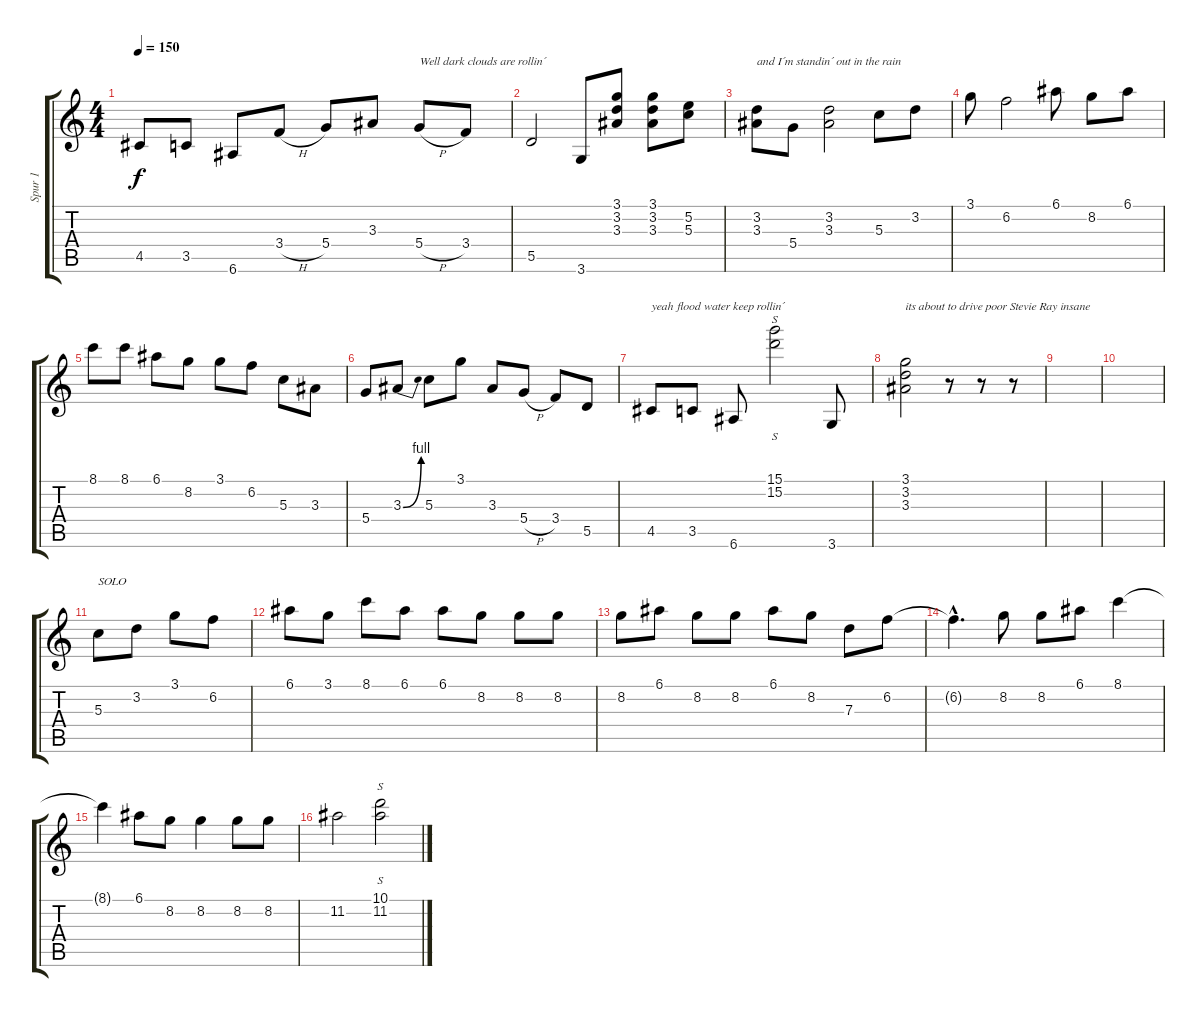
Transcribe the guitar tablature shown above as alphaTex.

\track ("Spur 1" "Spur 1") {instrument overdrivenguitar}
\staff {score tabs}
\tuning (E4 B3 G3 D3 A2 E2) {hide}
\ts (4 4)
\tempo 150
\clef g2
\ks c
4.5.8{dy f} 3.5.8 6.6.8 3.4{h}.8 5.4.8 3.3.8 5.4{h}.8{txt "Well dark clouds are rollin´"} 3.4.8 |
5.5.2 3.6.8 (3.1 3.2 3.3).8 (3.1 3.2 3.3).8 (5.2 5.3).8 |
(3.2 3.3).8{txt "and I´m standin´ out in the rain"} 5.4.8 (3.2 3.3).2 5.3.8 3.2.8 |
3.1.8 6.2.2 6.1.8 8.2.8 6.1.8 |
8.1.8 8.1.8 6.1.8 8.2.8 3.1.8 6.2.8 5.3.8 3.3.8 |
5.4.8 3.3{be (bend 0 0 60 4)}.8 5.3.8 3.1.8 3.3.8 5.4{h}.8 3.4.8 5.5.8 |
4.5.8{txt "yeah flood water keep rollin´"} 3.5.8 6.6.8 (15.1 15.2).2{s} 3.6.8 |
(3.1 3.2 3.3).2{txt "its about to drive poor Stevie Ray insane"} r.8 r.8 r.8 |
|
|
5.3.8{txt "SOLO"} 3.2.8 3.1.8 6.2.8 |
6.1.8 3.1.8 8.1.8 6.1.8 6.1.8 8.2.8 8.2.8 8.2.8 |
8.2.8 6.1.8 8.2.8 8.2.8 6.1.8 8.2.8 7.3.8 6.2.8 |
6.2{hac t}.4{d} 8.2.8 8.2.8 6.1.8 8.1.4 |
8.1{t}.4 6.1.8 8.2.8 8.2.4 8.2.8 8.2.8 |
11.2.2 (10.1 11.2).2{s}
